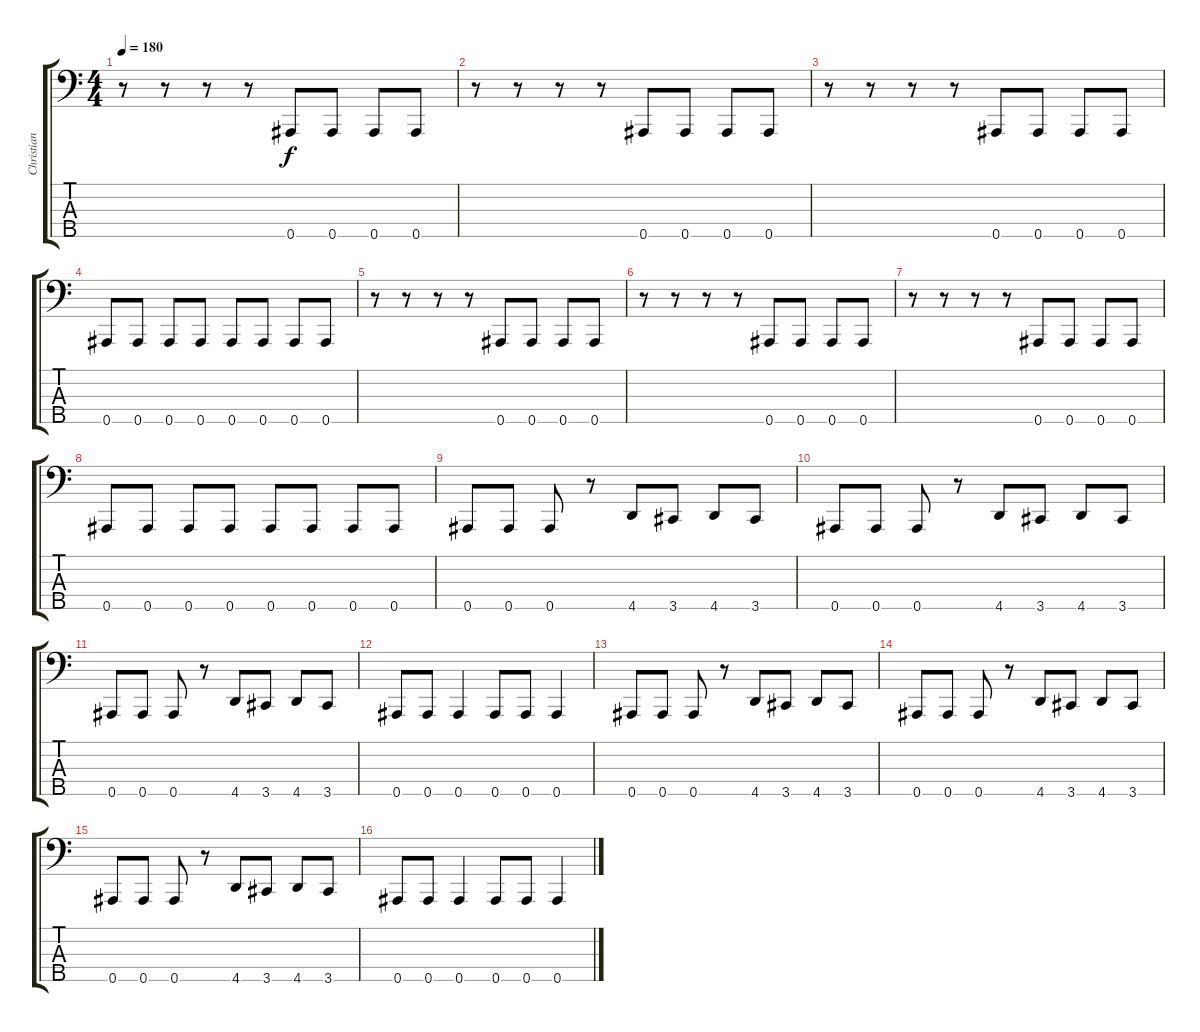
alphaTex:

\track ("Christian " "Christian ") {instrument electricbasspick}
\staff {score tabs}
\tuning (Gb2 Db2 Ab1 Eb1 Bb0) {hide}
\ts (4 4)
\tempo 180
\clef f4
\ks c
r.8{dy f} r.8 r.8 r.8 0.5.8 0.5.8 0.5.8 0.5.8 |
r.8 r.8 r.8 r.8 0.5.8 0.5.8 0.5.8 0.5.8 |
r.8 r.8 r.8 r.8 0.5.8 0.5.8 0.5.8 0.5.8 |
0.5.8 0.5.8 0.5.8 0.5.8 0.5.8 0.5.8 0.5.8 0.5.8 |
r.8 r.8 r.8 r.8 0.5.8 0.5.8 0.5.8 0.5.8 |
r.8 r.8 r.8 r.8 0.5.8 0.5.8 0.5.8 0.5.8 |
r.8 r.8 r.8 r.8 0.5.8 0.5.8 0.5.8 0.5.8 |
0.5.8 0.5.8 0.5.8 0.5.8 0.5.8 0.5.8 0.5.8 0.5.8 |
0.5.8 0.5.8 0.5.8 r.8 4.5.8 3.5.8 4.5.8 3.5.8 |
0.5.8 0.5.8 0.5.8 r.8 4.5.8 3.5.8 4.5.8 3.5.8 |
0.5.8 0.5.8 0.5.8 r.8 4.5.8 3.5.8 4.5.8 3.5.8 |
0.5.8 0.5.8 0.5.4 0.5.8 0.5.8 0.5.4 |
0.5.8 0.5.8 0.5.8 r.8 4.5.8 3.5.8 4.5.8 3.5.8 |
0.5.8 0.5.8 0.5.8 r.8 4.5.8 3.5.8 4.5.8 3.5.8 |
0.5.8 0.5.8 0.5.8 r.8 4.5.8 3.5.8 4.5.8 3.5.8 |
0.5.8 0.5.8 0.5.4 0.5.8 0.5.8 0.5.4
